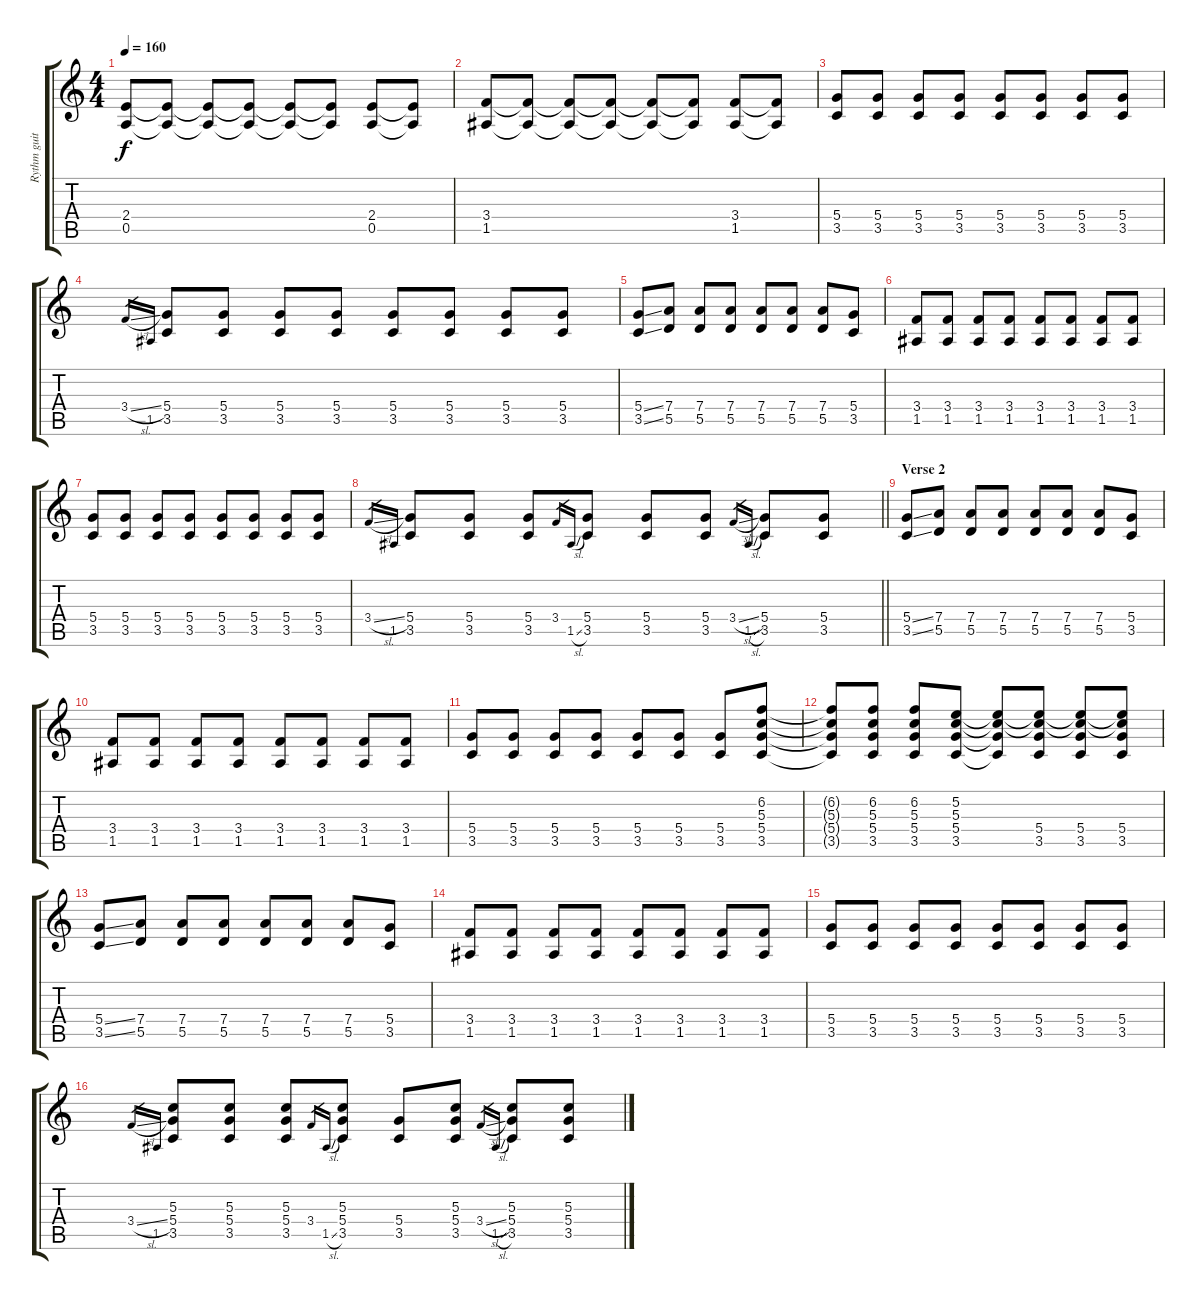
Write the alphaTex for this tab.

\track ("Rythm guitar" "Rythm guit") {instrument overdrivenguitar}
\staff {score tabs}
\tuning (E4 B3 G3 D3 A2 E2) {hide}
\ts (4 4)
\tempo 160
\clef g2
\ks c
(2.4 0.5).8{dy f} (2.4{t} 0.5{t}).8 (2.4{t} 0.5{t}).8 (2.4{t} 0.5{t}).8 (2.4{t} 0.5{t}).8 (2.4{t} 0.5{t}).8 (2.4 0.5).8 (2.4{t} 0.5{t}).8 |
(3.4 1.5).8 (3.4{t} 1.5{t}).8 (3.4{t} 1.5{t}).8 (3.4{t} 1.5{t}).8 (3.4{t} 1.5{t}).8 (3.4{t} 1.5{t}).8 (3.4 1.5).8 (3.4{t} 1.5{t}).8 |
(5.4 3.5).8 (5.4 3.5).8 (5.4 3.5).8 (5.4 3.5).8 (5.4 3.5).8 (5.4 3.5).8 (5.4 3.5).8 (5.4 3.5).8 |
3.4{sl}.16{gr} 1.5.16{gr} (5.4 3.5).8 (5.4 3.5).8 (5.4 3.5).8 (5.4 3.5).8 (5.4 3.5).8 (5.4 3.5).8 (5.4 3.5).8 (5.4 3.5).8 |
(5.4{ss} 3.5{ss}).8 (7.4 5.5).8 (7.4 5.5).8 (7.4 5.5).8 (7.4 5.5).8 (7.4 5.5).8 (7.4 5.5).8 (5.4 3.5).8 |
(3.4 1.5).8 (3.4 1.5).8 (3.4 1.5).8 (3.4 1.5).8 (3.4 1.5).8 (3.4 1.5).8 (3.4 1.5).8 (3.4 1.5).8 |
(5.4 3.5).8 (5.4 3.5).8 (5.4 3.5).8 (5.4 3.5).8 (5.4 3.5).8 (5.4 3.5).8 (5.4 3.5).8 (5.4 3.5).8 |
\barLineRight lightlight
3.4{sl}.16{gr} 1.5.16{gr} (5.4 3.5).8 (5.4 3.5).8 (5.4 3.5).8 3.4.16{gr} 1.5{sl}.16{gr} (5.4 3.5).8 (5.4 3.5).8 (5.4 3.5).8 3.4{sl}.16{gr} 1.5{sl}.16{gr} (5.4 3.5).8 (5.4 3.5).8 |
\section ("" "Verse 2")
(5.4{ss} 3.5{ss}).8 (7.4 5.5).8 (7.4 5.5).8 (7.4 5.5).8 (7.4 5.5).8 (7.4 5.5).8 (7.4 5.5).8 (5.4 3.5).8 |
(3.4 1.5).8 (3.4 1.5).8 (3.4 1.5).8 (3.4 1.5).8 (3.4 1.5).8 (3.4 1.5).8 (3.4 1.5).8 (3.4 1.5).8 |
(5.4 3.5).8 (5.4 3.5).8 (5.4 3.5).8 (5.4 3.5).8 (5.4 3.5).8 (5.4 3.5).8 (5.4 3.5).8 (6.2 5.3 5.4 3.5).8 |
(6.2{t} 5.3{t} 5.4{t} 3.5{t}).8 (6.2 5.3 5.4 3.5).8 (6.2 5.3 5.4 3.5).8 (5.2 5.3 5.4 3.5).8 (5.2{t} 5.3{t} 5.4{t} 3.5{t}).8 (5.2{t} 5.3{t} 5.4 3.5).8 (5.2{t} 5.3{t} 5.4 3.5).8 (5.2{t} 5.3{t} 5.4 3.5).8 |
(5.4{ss} 3.5{ss}).8 (7.4 5.5).8 (7.4 5.5).8 (7.4 5.5).8 (7.4 5.5).8 (7.4 5.5).8 (7.4 5.5).8 (5.4 3.5).8 |
(3.4 1.5).8 (3.4 1.5).8 (3.4 1.5).8 (3.4 1.5).8 (3.4 1.5).8 (3.4 1.5).8 (3.4 1.5).8 (3.4 1.5).8 |
(5.4 3.5).8 (5.4 3.5).8 (5.4 3.5).8 (5.4 3.5).8 (5.4 3.5).8 (5.4 3.5).8 (5.4 3.5).8 (5.4 3.5).8 |
3.4{sl}.16{gr} 1.5.16{gr} (5.3 5.4 3.5).8 (5.3 5.4 3.5).8 (5.3 5.4 3.5).8 3.4.16{gr} 1.5{sl}.16{gr} (5.3 5.4 3.5).8 (5.4 3.5).8 (5.3 5.4 3.5).8 3.4{sl}.16{gr} 1.5{sl}.16{gr} (5.3 5.4 3.5).8 (5.3 5.4 3.5).8
